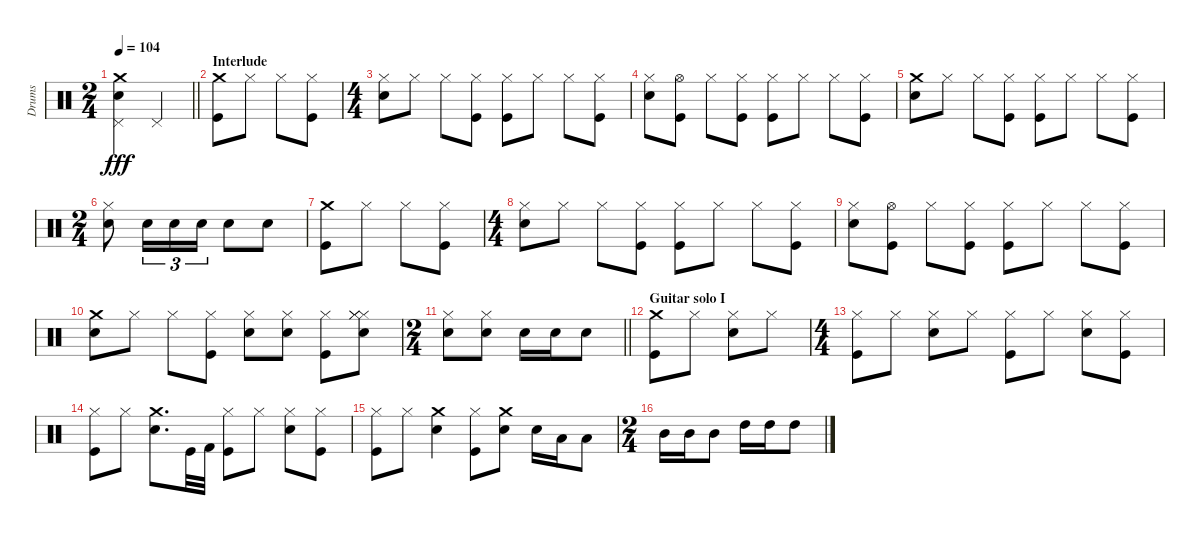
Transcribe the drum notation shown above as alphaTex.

\track ("Drums" "Drums") {instrument percussion}
\staff {score}
\articulation defaults
\ts (2 4)
\tempo 104
\clef neutral
\barLineRight lightlight
\ks c
("Crash medium (hit)" "Pedal Hi-Hat (hit)" "Snare (hit) 2").4{dy fff} "Pedal Hi-Hat (hit)".4 |
\section ("" "Interlude")
("Kick (hit)" "Crash medium (hit)").8 "Hi-Hat (closed)".8 "Hi-Hat (closed)".8 ("Kick (hit)" "Hi-Hat (closed)").8 |
\ts (4 4)
("Snare (hit) 2" "Hi-Hat (closed)").8 "Hi-Hat (closed)".8 "Hi-Hat (closed)".8 ("Hi-Hat (closed)" "Kick (hit)").8 ("Hi-Hat (closed)" "Kick (hit)").8 "Hi-Hat (closed)".8 "Hi-Hat (closed)".8 ("Kick (hit)" "Hi-Hat (closed)").8 |
("Snare (hit) 2" "Hi-Hat (closed)").8 ("Kick (hit)" "Hi-Hat (open)").8 "Hi-Hat (closed)".8 ("Kick (hit)" "Hi-Hat (closed)").8 ("Hi-Hat (closed)" "Kick (hit)").8 "Hi-Hat (closed)".8 "Hi-Hat (closed)".8 ("Kick (hit)" "Hi-Hat (closed)").8 |
("Snare (hit) 2" "Crash medium (hit)").8 "Hi-Hat (closed)".8 "Hi-Hat (closed)".8 ("Kick (hit)" "Hi-Hat (closed)").8 ("Kick (hit)" "Hi-Hat (closed)").8 "Hi-Hat (closed)".8 "Hi-Hat (closed)".8 ("Kick (hit)" "Hi-Hat (closed)").8 |
\ts (2 4)
("Snare (hit) 2" "Hi-Hat (closed)").8 "Snare (hit) 2".16{tu (3 2)} "Snare (hit) 2".16{tu (3 2)} "Snare (hit) 2".16{tu (3 2)} "Snare (hit) 2".8 "Snare (hit) 2".8 |
("Crash medium (hit)" "Kick (hit)").8 "Hi-Hat (closed)".8 "Hi-Hat (closed)".8 ("Kick (hit)" "Hi-Hat (closed)").8 |
\ts (4 4)
("Snare (hit) 2" "Hi-Hat (closed)").8 "Hi-Hat (closed)".8 "Hi-Hat (closed)".8 ("Kick (hit)" "Hi-Hat (closed)").8 ("Hi-Hat (closed)" "Kick (hit)").8 "Hi-Hat (closed)".8 "Hi-Hat (closed)".8 ("Kick (hit)" "Hi-Hat (closed)").8 |
("Snare (hit) 2" "Hi-Hat (closed)").8 ("Kick (hit)" "Hi-Hat (open)").8 "Hi-Hat (closed)".8 ("Kick (hit)" "Hi-Hat (closed)").8 ("Hi-Hat (closed)" "Kick (hit)").8 "Hi-Hat (closed)".8 "Hi-Hat (closed)".8 ("Kick (hit)" "Hi-Hat (closed)").8 |
("Snare (hit) 2" "Crash medium (hit)").8 "Hi-Hat (closed)".8 "Hi-Hat (closed)".8 ("Kick (hit)" "Hi-Hat (closed)").8 ("Snare (hit) 2" "Hi-Hat (closed)").8 ("Snare (hit) 2" "Hi-Hat (closed)").8 ("Hi-Hat (closed)" "Kick (hit)").8 ("Hi-Hat (closed)" "Snare (hit) 2" "Hi-Hat (closed)" "Hi-Hat (closed)").8 |
\ts (2 4)
\barLineRight lightlight
("Snare (hit) 2" "Hi-Hat (closed)").8 ("Snare (hit) 2" "Hi-Hat (closed)").8 "Snare (hit) 2".16 "Snare (hit) 2".16 "Snare (hit) 2".8 |
\section ("" "Guitar solo I")
("Kick (hit)" "Crash medium (hit)").8 "Hi-Hat (closed)".8 ("Snare (hit) 2" "Hi-Hat (closed)").8 "Hi-Hat (closed)".8 |
\ts (4 4)
("Kick (hit)" "Hi-Hat (closed)").8 "Hi-Hat (closed)".8 ("Snare (hit) 2" "Hi-Hat (closed)").8 "Hi-Hat (closed)".8 ("Hi-Hat (closed)" "Kick (hit)").8 "Hi-Hat (closed)".8 ("Snare (hit) 2" "Hi-Hat (closed)").8 ("Kick (hit)" "Hi-Hat (closed)").8 |
("Hi-Hat (closed)" "Kick (hit)").8 "Hi-Hat (closed)".8 ("Snare (hit) 2" "Crash medium (hit)").8{d} "Kick (hit)".32 "Kick (hit) 2".32 ("Hi-Hat (closed)" "Kick (hit)").8 "Hi-Hat (closed)".8 ("Snare (hit) 2" "Hi-Hat (closed)").8 ("Kick (hit)" "Hi-Hat (closed)").8 |
("Kick (hit)" "Hi-Hat (closed)").8 "Hi-Hat (closed)".8 ("Snare (hit) 2" "Crash medium (hit)").4 ("Kick (hit)" "Hi-Hat (closed)").8 ("Crash medium (hit)" "Snare (hit) 2").8 "Snare (hit) 2".16 "Low Tom (hit)".16 "Low Tom (hit)".8 |
\ts (2 4)
"Mid Tom (hit)".16 "Mid Tom (hit)".16 "Mid Tom (hit)".8 "High Tom (hit)".16 "High Tom (hit)".16 "High Tom (hit)".8
